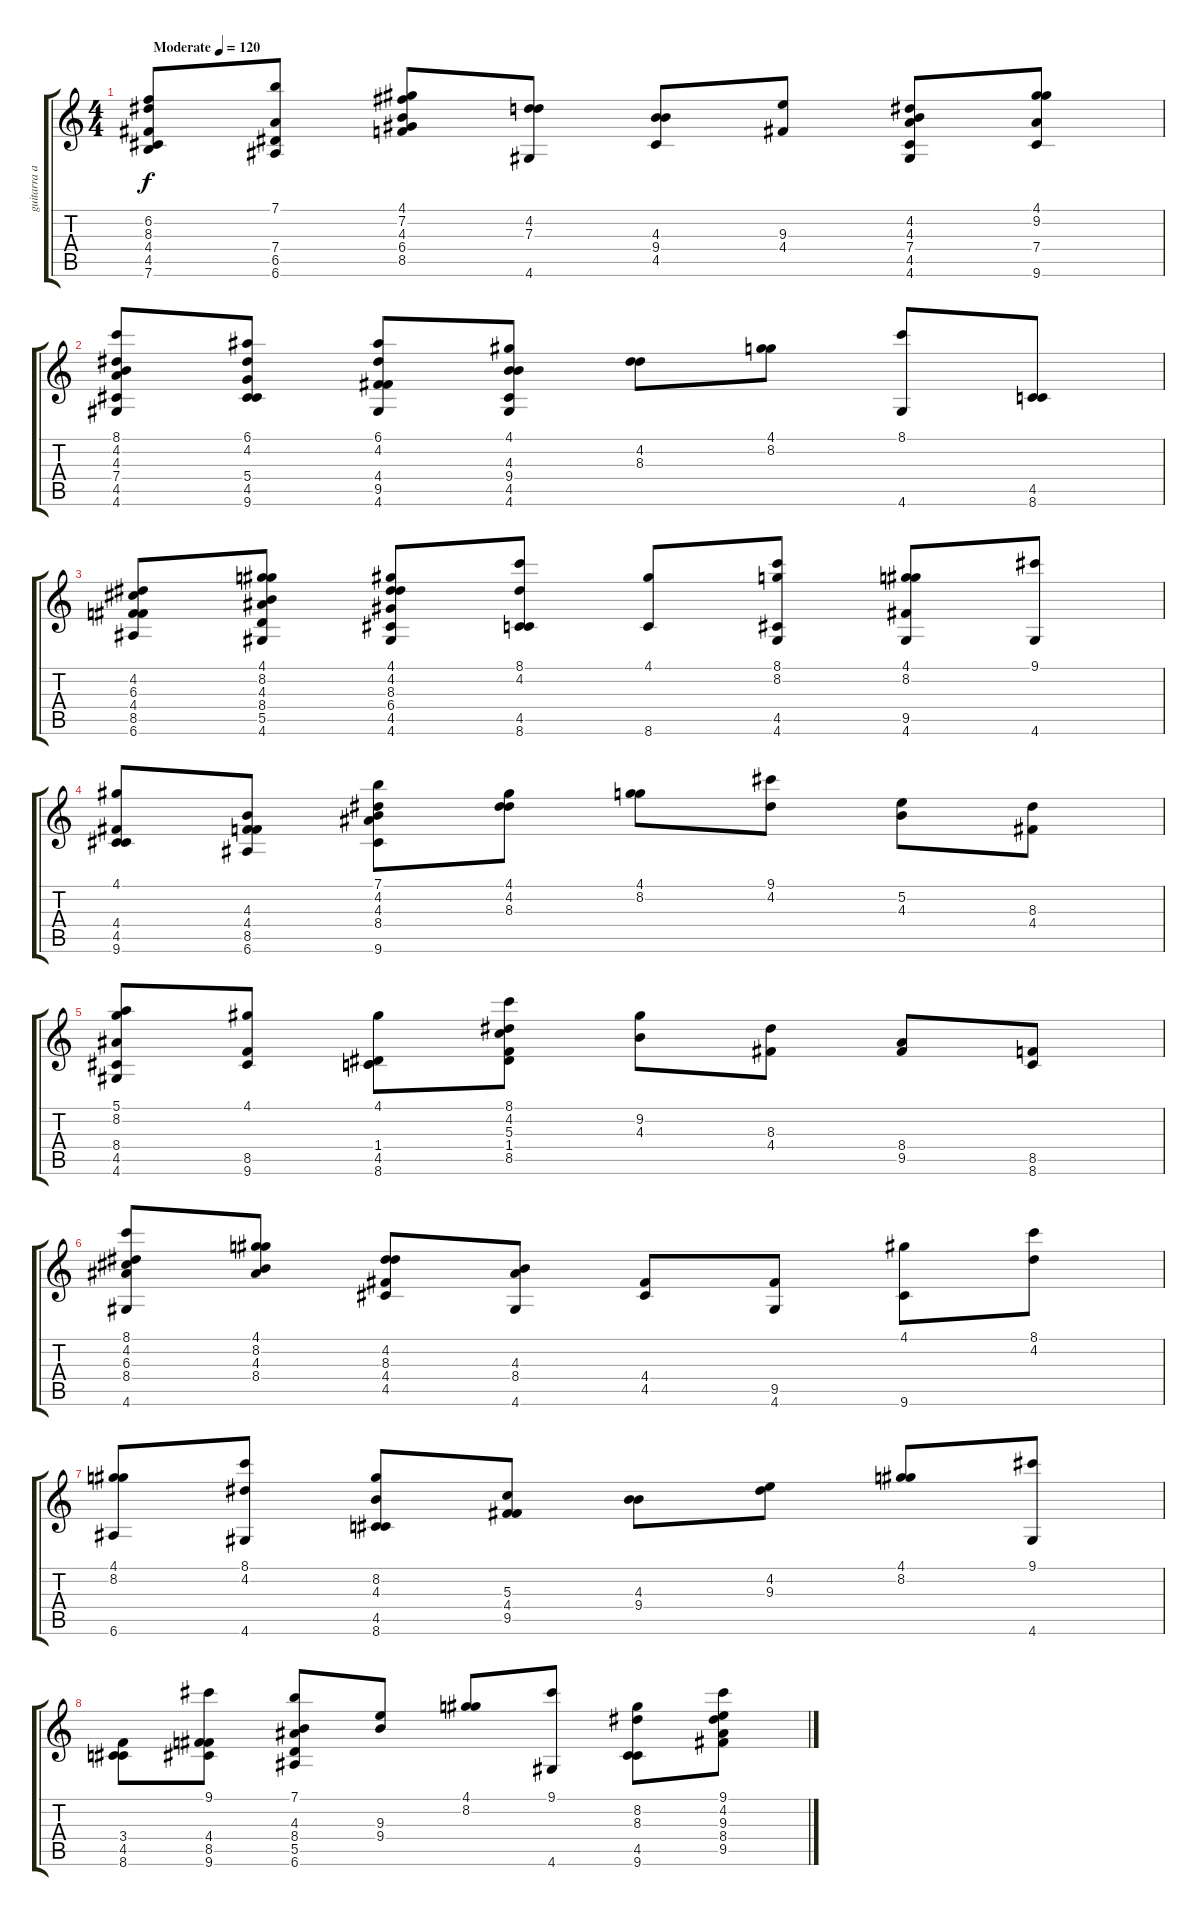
\track ("guitarra acustica cabrona" "guitarra a") {instrument acousticguitarsteel}
\staff {score tabs}
\tuning (E4 B3 G3 D3 A2 E2) {hide}
\ts (4 4)
\tempo (120 "Moderate")
\clef g2
\ks c
(6.2 8.3 4.4 4.5 7.6).8{dy f instrument acousticguitarsteel} (7.1 7.4 6.5 6.6).8 (4.1 7.2 4.3 6.4 8.5).8 (4.2 7.3 4.6).8 (4.3 9.4 4.5).8 (9.3 4.4).8 (4.2 4.3 7.4 4.5 4.6).8 (4.1 9.2 7.4 9.6).8 |
(8.1 4.2 4.3 7.4 4.5 4.6).8 (6.1 4.2 5.4 4.5 9.6).8 (6.1 4.2 4.4 9.5 4.6).8 (4.1 4.3 9.4 4.5 4.6).8 (4.2 8.3).8 (4.1 8.2).8 (8.1 4.6).8 (4.5 8.6).8 |
(4.2 6.3 4.4 8.5 6.6).8 (4.1 8.2 4.3 8.4 5.5 4.6).8 (4.1 4.2 8.3 6.4 4.5 4.6).8 (8.1 4.2 4.5 8.6).8 (4.1 8.6).8 (8.1 8.2 4.5 4.6).8 (4.1 8.2 9.5 4.6).8 (9.1 4.6).8 |
(4.1 4.4 4.5 9.6).8 (4.3 4.4 8.5 6.6).8 (7.1 4.2 4.3 8.4 9.6).8 (4.1 4.2 8.3).8 (4.1 8.2).8 (9.1 4.2).8 (5.2 4.3).8 (8.3 4.4).8 |
(5.1 8.2 8.4 4.5 4.6).8 (4.1 8.5 9.6).8 (4.1 1.4 4.5 8.6).8 (8.1 4.2 5.3 1.4 8.5).8 (9.2 4.3).8 (8.3 4.4).8 (8.4 9.5).8 (8.5 8.6).8 |
(8.1 4.2 6.3 8.4 4.6).8 (4.1 8.2 4.3 8.4).8 (4.2 8.3 4.4 4.5).8 (4.3 8.4 4.6).8 (4.4 4.5).8 (9.5 4.6).8 (4.1 9.6).8 (8.1 4.2).8 |
(4.1 8.2 6.6).8 (8.1 4.2 4.6).8 (8.2 4.3 4.5 8.6).8 (5.3 4.4 9.5).8 (4.3 9.4).8 (4.2 9.3).8 (4.1 8.2).8 (9.1 4.6).8 |
(3.4 4.5 8.6).8 (9.1 4.4 8.5 9.6).8 (7.1 4.3 8.4 5.5 6.6).8 (9.3 9.4).8 (4.1 8.2).8 (9.1 4.6).8 (8.2 8.3 4.5 9.6).8 (9.1 4.2 9.3 8.4 9.5).8
